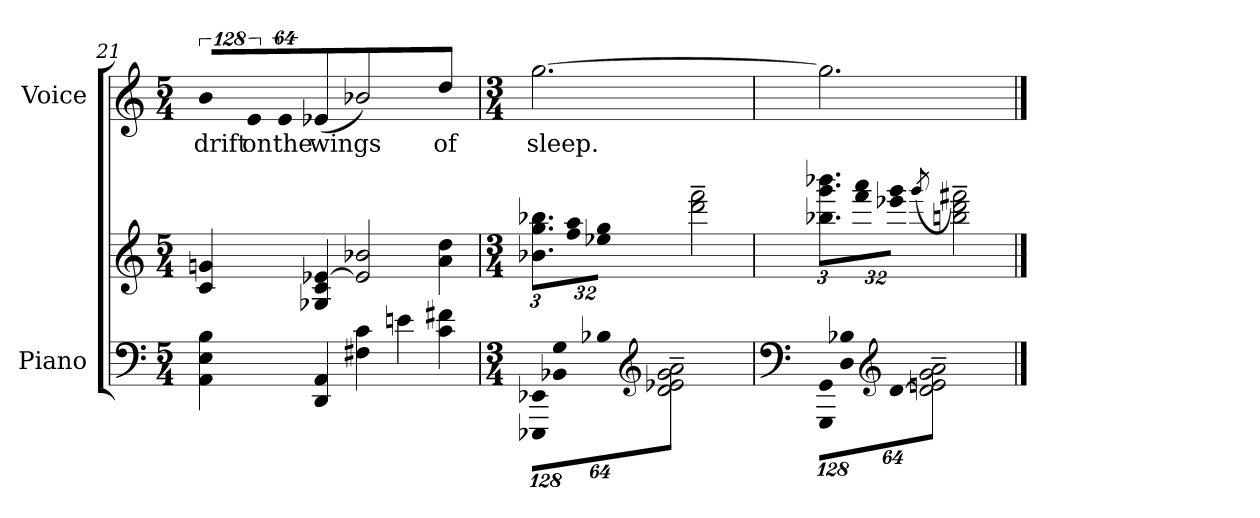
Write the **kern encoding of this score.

**kern	**kern	**kern	**text
*part2	*part2	*part1	*part1
*staff3	*staff2	*staff1	*staff1
*I"Piano	*	*I"Voice	*
*I'Pno.	*	*I'Voice	*
*clefF4	*clefG2	*clefG2	*
*k[]	*k[]	*k[]	*
*M5/4	*M5/4	*M5/4	*
=21	=21	=21	=21
!	!	!LO:N:vis=8	!
!	!	!	!LO:LY:b:color=#000000
4AAi\ 4Ei 4Bi	4ci/ 4gni	1024%85bi/L	drift
!	!	!LO:N:vis=8	!
!	!	!	!LO:LY:b:color=#000000
.	.	1024%85ei/	on
!	!	!LO:N:vis=8	!
!	!	!	!LO:LY:b:color=#000000
.	.	512%43ei/J	the
!	!	!	!LO:LY:b:color=#000000
4DDi/ 4AAi	4G-Xi/ 4ci [<4e-Xi	(4e-Xi/	wings
4F#Xi\ 4ci	2e-i/] 2b-Xi	2b-Xi/)	.
4eni\	.	.	.
!	!	!	!LO:LY:b:color=#000000
4ci\ 4f#Xi	4ai\ 4ddi	4ddi\	of
!!LO:LB:g=z
=22	=22	=22	=22
*M3/4	*M3/4	*M3/4	*
*Xbrackettup	*	*	*
!LO:N:vis=8	!	!	!
*	*Xbrackettup	*	*
!	!	!	!LO:LY:b:color=#000000
1024%85EEE-Xi\ 1024%85EE-XiL	12.b-Xi\ 12.ggi 12.bb-XiL	[>2.ggi\	sleep.
*X8ba	*	*	*
!LO:N:vis=8	!	!	!
1024%85BB-Xi\ 1024%85Gi	.	.	.
!	!LO:N:vis=16	!	!
.	512%21ffi\ 512%21aaik	.	.
!LO:N:vis=8	!LO:N:vis=8	!	!
512%43B-Xi\J	512%43ee-Xi\ 512%43ggiJ	.	.
*clefG2	*	*	*
*	*8ba	*	*
2di/~ 2e-Xi~ 2gi~ 2ai~	2ddi\~ 2ffi~	.	.
=23	=23	=23	=23
*clefF4	*	*	*
!LO:N:vis=8	!	!	!
1024%85GGGi\ 1024%85GGiL	12.b-Xi\ 12.ggi 12.bb-XiL	2.ggi\]	.
!LO:N:vis=8	!	!	!
1024%85Di\ 1024%85B-Xi	.	.	.
!	!LO:N:vis=16	!	!
.	512%21ffi\ 512%21aaik	.	.
*clefG2	*	*	*
!LO:N:vis=8	!LO:N:vis=8	!	!
[<512%43di\J	512%43ee-Xi\ 512%43ggiJ	.	.
.	(8qggi/	.	.
2di/]~ 2eni~ 2gi~ 2ai~	2bni\~ 2ddi~ 2ff#Xi~)	.	.
==	==	==	==
*-	*-	*-	*-
